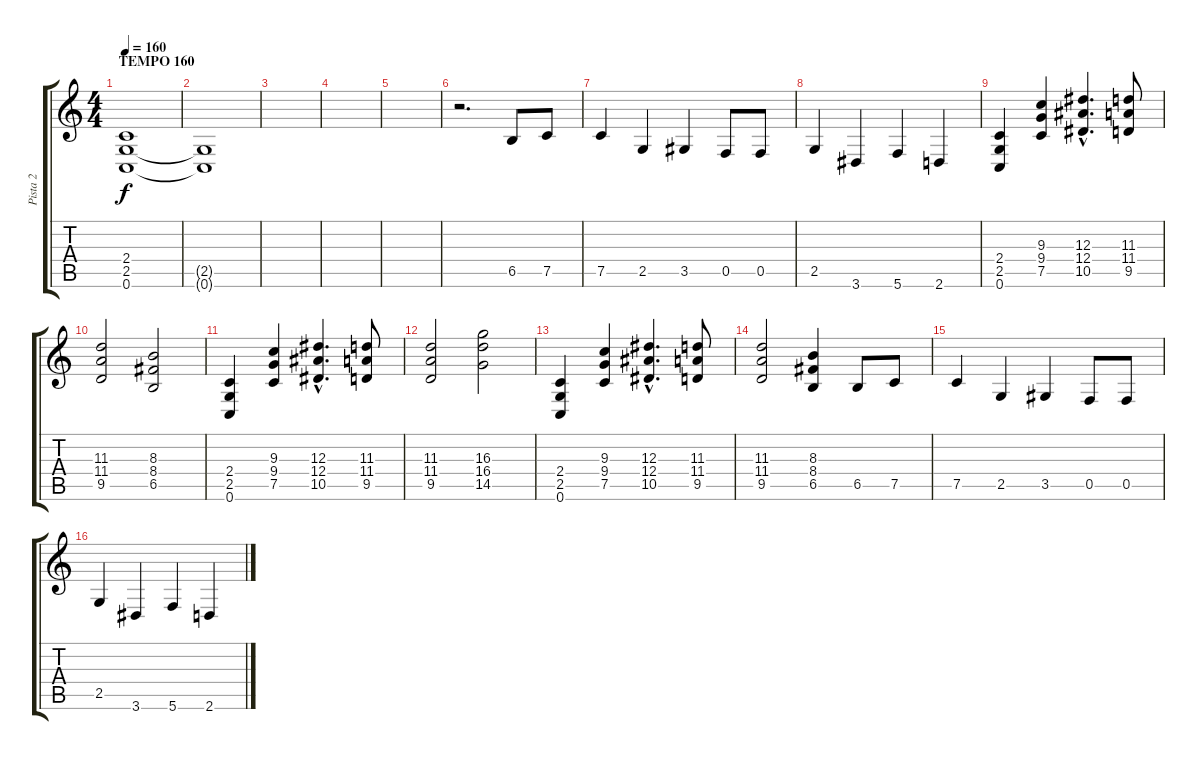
\track ("Pista 2" "Pista 2") {instrument distortionguitar}
\staff {score tabs}
\tuning (C4 G3 Eb3 Bb2 F2 C2) {hide}
\ts (4 4)
\section ("" "TEMPO 160")
\tempo 160
\clef g2
\ks c
(2.4 2.5 0.6).1{dy f} |
(2.5{t} 0.6{t}).1 |
|
|
|
r.2{d} 6.5.8 7.5.8 |
7.5.4 2.5.4 3.5.4 0.5.8 0.5.8 |
2.5.4 3.6.4 5.6.4 2.6.4 |
(2.4 2.5 0.6).4 (9.3 9.4 7.5).4 (12.3{hac} 12.4{hac} 10.5{hac}).4{d} (11.3 11.4 9.5).8 |
(11.3 11.4 9.5).2 (8.3 8.4 6.5).2 |
(2.4 2.5 0.6).4 (9.3 9.4 7.5).4 (12.3{hac} 12.4{hac} 10.5{hac}).4{d} (11.3 11.4 9.5).8 |
(11.3 11.4 9.5).2 (16.3 16.4 14.5).2 |
(2.4 2.5 0.6).4 (9.3 9.4 7.5).4 (12.3{hac} 12.4{hac} 10.5{hac}).4{d} (11.3 11.4 9.5).8 |
(11.3 11.4 9.5).2 (8.3 8.4 6.5).4 6.5.8 7.5.8 |
7.5.4 2.5.4 3.5.4 0.5.8 0.5.8 |
2.5.4 3.6.4 5.6.4 2.6.4
